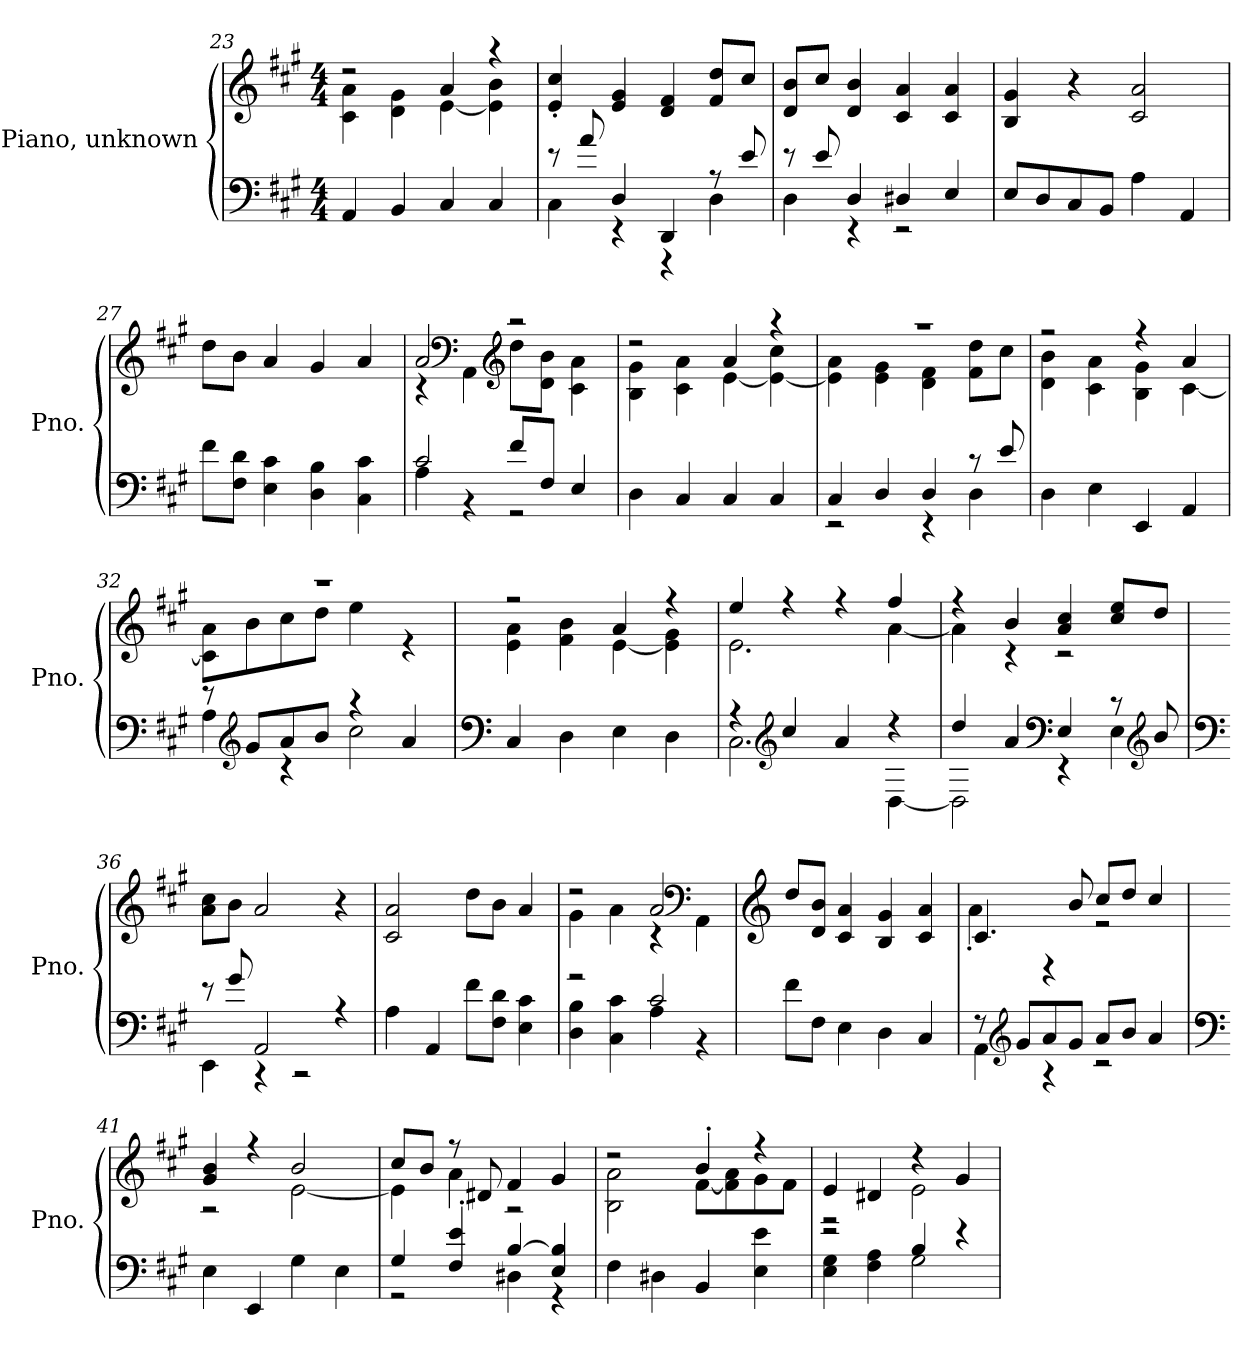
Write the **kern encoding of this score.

**kern	**kern
*part1	*part1
*staff2	*staff1
*I"Piano, unknown	*
*I'Pno.	*
*clefF4	*clefG2
*k[f#c#g#]	*k[f#c#g#]
*M4/4	*M4/4
=23	=23
*	*^
4AA/	2r	4c#\ 4a\
4BB/	.	4d\ 4g#\
4C#/	4a/	[4e\
4C#/	4r	4e\] 4b\
*	*v	*v
=24	=24
*^	*
8r	4C#\	4e/' 4cc#/'
8a/	.	.
4D/	4r	4e/ 4g#/
4DD/	4r	4d/ 4f#/
8r	4D\	8f#/ 8dd/L
8e/	.	8cc#/J
=25	=25	=25
8r	4D\	8d/ 8b/L
8e/	.	8cc#/J
4D/	4r	4d/ 4b/
4D#X/	2r	4c#/ 4a/
4E/	.	4c#/ 4a/
*v	*v	*
=26	=26
8E/L	4B/ 4g#/
8D/	.
8C#/	4r
8BB/J	.
4A\	2c#/ 2a/
4AA/	.
!!LO:LB:g=z
=27	=27
8f#\L	8dd\L
8F#\ 8d\J	8b\J
4E\ 4c#\	4a/
4D\ 4B\	4g#/
4C#\ 4c#\	4a/
=28	=28
*^	*^
2c#/	4A\	2a/	4r
*	*	*clefF4	*
.	4r	.	4AA\
*	*	*clefG2	*
8f#/L	2r	2r	8dd\L
8F#/J	.	.	8d\ 8b\J
4E/	.	.	4c#\ 4a\
*v	*v	*	*
=29	=29	=29
4D\	2r	4B\ 4g#\
4C#/	.	4c#\ 4a\
4C#/	4a/	[4e\
4C#/	4r	4e\_ 4cc#\
=30	=30	=30
*^	*	*
4C#/	2r	1r	4e\] 4a\
4D/	.	.	4e\ 4g#\
4D/	4r	.	4d\ 4f#\
8r	4D\	.	8f#\ 8dd\L
8e/	.	.	8cc#\J
*v	*v	*	*
=31	=31	=31
4D\	2r	4d\ 4b\
4E\	.	4c#\ 4a\
4EE/	4r	4B\ 4g#\
4AA/	4a/	[4c#\
=32	=32	=32
*^	*	*
8r	4A\	1r	8c#\] 8a\L
*clefG2	*	*	*
8g#/L	.	.	8b\
8a/	4r	.	8cc#\
8b/J	.	.	8dd\J
4r	2cc#\	.	4ee\
4a/	.	.	4r
*v	*v	*	*
!!LO:PB:g=z	!!
=33	=33	=33
*clefF4	*	*
4C#/	2r	4e\ 4a\
4D\	.	4f#\ 4b\
4E\	4a/	[4e\
4D\	4r	4e\] 4g#\
=34	=34	=34
*^	*	*
4r	2.C#\	4ee/	2.e\
*clefG2	*	*	*
4cc#/	.	4r	.
4a/	.	4r	.
4r	[4D\	4ff#/	[4a\
=35	=35	=35	=35
4dd/	2D\]	4r	4a\]
4a/	.	4b/	4r
*clefF4	*	*	*
4E/	4r	4a/ 4cc#/	2r
8r	4E\	8cc#/ 8ee/L	.
*clefG2	*	*	*
8b/	.	8dd/J	.
*	*	*v	*v
=36	=36	=36
*clefF4	*	*
8r	4EE\	8a\ 8cc#\L
8g#/	.	8b\J
2AA/	4r	2a/
.	2r	.
4r	.	4r
*v	*v	*
=37	=37
4A\	2c#/ 2a/
4AA/	.
8f#\L	8dd\L
8F#\ 8d\J	8b\J
4E\ 4c#\	4a/
!!LO:LB:g=z
=38	=38
*^	*^
2r	4D\ 4B\	2r	4g#\
.	4C#\ 4c#\	.	4a\
2c#/	4A\	2a/	4r
*	*	*clefF4	*
.	4r	.	4AA\
*v	*v	*	*
*	*v	*v
=39	=39
*	*clefG2
8f#\L	8dd/L
8F#\J	8d/ 8b/J
4E\	4c#/ 4a/
4D\	4B/ 4g#/
4C#/	4c#/ 4a/
=40	=40
*^	*^
8r	4AA\	4.c#/	4a'\
*clefG2	*	*	*
8g#/L	.	.	.
8a/	4r	.	4r
8g#/J	.	8b/	.
8a/L	2r	8cc#/L	2r
8b/J	.	8dd/J	.
4a/	.	4cc#/	.
*v	*v	*	*
=41	=41	=41
*clefF4	*	*
4E\	4g#/ 4b/	2r
4EE/	4r	.
4G#\	2b/	[2e\
4E\	.	.
=42	=42	=42
*^	*	*
4G#/	2r	8cc#/L	4e\]
.	.	8b/J	.
4F#/' 4e/'	.	8r	4a\
.	.	8d#X/	.
[4B/	4D#X\	4f#/	2r
4E/ 4B/]	4r	4g#/	.
*v	*v	*	*
!!LO:LB:g=z	!!
=43	=43	=43
4F#\	2r	2B\ 2a\
4D#X\	.	.
4BB/	4b'/	[8f#\L
.	.	8f#\] 8a\
4E\ 4e\	4r	8g#\
.	.	8f#\J
=44	=44	=44
*^	*	*
2r	4E\ 4G#\	4e/	2r
.	4F#\ 4A\	4d#X/	.
4B/	2G#\	4r	2e\
4r	.	4g#/	.
*v	*v	*	*
*	*v	*v
=	=
*-	*-
